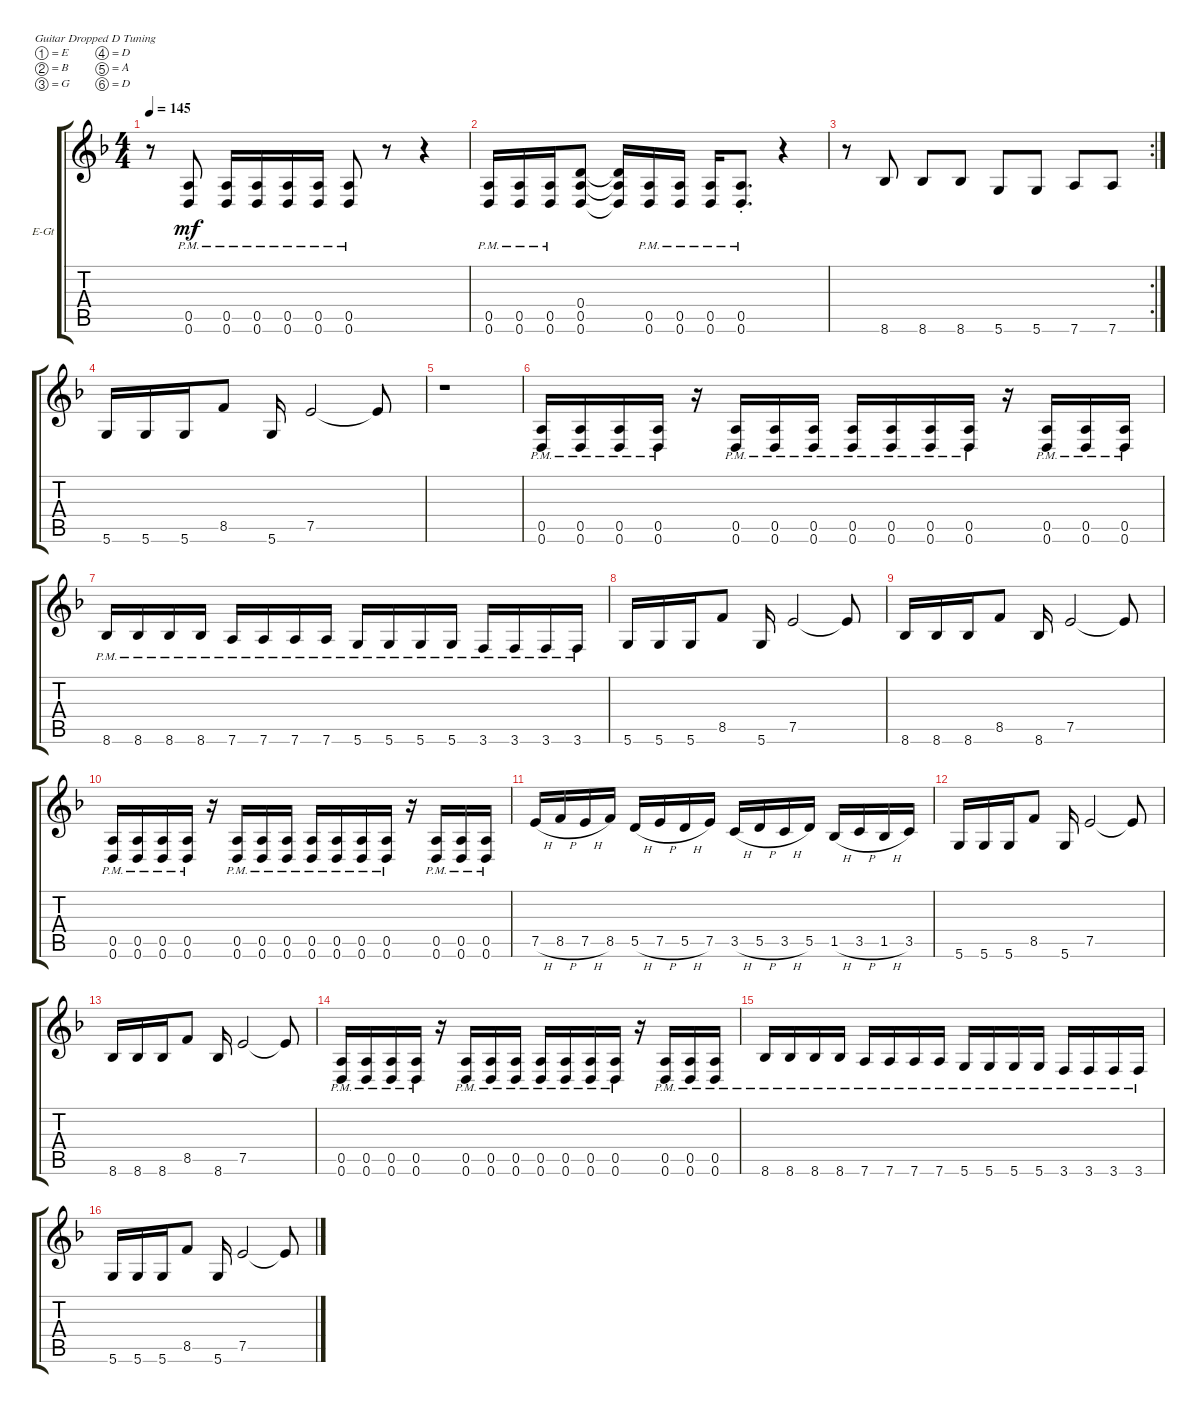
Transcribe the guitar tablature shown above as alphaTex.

\defaultSystemsLayout 4
\bracketExtendMode groupsimilarinstruments
\firstSystemTrackNameOrientation horizontal
\otherSystemsTrackNameOrientation horizontal
\track ("Electric Guitar" "E-Gt") {instrument overdrivenguitar}
\staff {score tabs}
\tuning (E4 B3 G3 D3 A2 D2)
\ts (4 4)
\tempo 145
\clef g2
\ks f
r.8{dy mf} (0.6{pm} 0.5{pm}).8 (0.6{pm} 0.5{pm}).16 (0.6{pm} 0.5{pm}).16 (0.6{pm} 0.5{pm}).16 (0.6{pm} 0.5{pm}).16 (0.6{pm} 0.5{pm}).8 r.8 r.4 |
(0.6{pm} 0.5{pm}).16 (0.6{pm} 0.5{pm}).16 (0.6{pm} 0.5{pm}).16 (0.6 0.5 0.4).8 (0.6{t} 0.5{t} 0.4{t}).16 (0.6{pm} 0.5{pm}).16 (0.6{pm} 0.5{pm}).16 (0.6{pm} 0.5{pm}).16 (0.6{pm st} 0.5{pm st}).8{d} r.4 |
\rc 2
r.8 8.6.8 8.6.8 8.6.8 5.6.8 5.6.8 7.6.8 7.6.8 |
5.6.16 5.6.16 5.6.16 8.5.8 5.6.16 7.5.2 7.5{t}.8 |
r.1 |
(0.6{pm} 0.5{pm}).16 (0.6{pm} 0.5{pm}).16 (0.6{pm} 0.5{pm}).16 (0.6{pm} 0.5{pm}).16 r.16 (0.6{pm} 0.5{pm}).16 (0.6{pm} 0.5{pm}).16 (0.6{pm} 0.5{pm}).16 (0.6{pm} 0.5{pm}).16 (0.6{pm} 0.5{pm}).16 (0.6{pm} 0.5{pm}).16 (0.6{pm} 0.5{pm}).16 r.16 (0.6{pm} 0.5{pm}).16 (0.6{pm} 0.5{pm}).16 (0.6{pm} 0.5{pm}).16 |
8.6{pm}.16 8.6{pm}.16 8.6{pm}.16 8.6{pm}.16 7.6{pm}.16 7.6{pm}.16 7.6{pm}.16 7.6{pm}.16 5.6{pm}.16 5.6{pm}.16 5.6{pm}.16 5.6{pm}.16 3.6{pm}.16 3.6{pm}.16 3.6{pm}.16 3.6{pm}.16 |
5.6.16 5.6.16 5.6.16 8.5.8 5.6.16 7.5.2 7.5{t}.8 |
8.6.16 8.6.16 8.6.16 8.5.8 8.6.16 7.5.2 7.5{t}.8 |
(0.6{pm} 0.5{pm}).16 (0.6{pm} 0.5{pm}).16 (0.6{pm} 0.5{pm}).16 (0.6{pm} 0.5{pm}).16 r.16 (0.6{pm} 0.5{pm}).16 (0.6{pm} 0.5{pm}).16 (0.6{pm} 0.5{pm}).16 (0.6{pm} 0.5{pm}).16 (0.6{pm} 0.5{pm}).16 (0.6{pm} 0.5{pm}).16 (0.6{pm} 0.5{pm}).16 r.16 (0.6{pm} 0.5{pm}).16 (0.6{pm} 0.5{pm}).16 (0.6{pm} 0.5{pm}).16 |
7.5{h}.16 8.5{h}.16 7.5{h}.16 8.5.16 5.5{h}.16 7.5{h}.16 5.5{h}.16 7.5.16 3.5{h}.16 5.5{h}.16 3.5{h}.16 5.5.16 1.5{h}.16 3.5{h}.16 1.5{h}.16 3.5.16 |
5.6.16 5.6.16 5.6.16 8.5.8 5.6.16 7.5.2 7.5{t}.8 |
8.6.16 8.6.16 8.6.16 8.5.8 8.6.16 7.5.2 7.5{t}.8 |
(0.6{pm} 0.5{pm}).16 (0.6{pm} 0.5{pm}).16 (0.6{pm} 0.5{pm}).16 (0.6{pm} 0.5{pm}).16 r.16 (0.6{pm} 0.5{pm}).16 (0.6{pm} 0.5{pm}).16 (0.6{pm} 0.5{pm}).16 (0.6{pm} 0.5{pm}).16 (0.6{pm} 0.5{pm}).16 (0.6{pm} 0.5{pm}).16 (0.6{pm} 0.5{pm}).16 r.16 (0.6{pm} 0.5{pm}).16 (0.6{pm} 0.5{pm}).16 (0.6{pm} 0.5{pm}).16 |
8.6{pm}.16 8.6{pm}.16 8.6{pm}.16 8.6{pm}.16 7.6{pm}.16 7.6{pm}.16 7.6{pm}.16 7.6{pm}.16 5.6{pm}.16 5.6{pm}.16 5.6{pm}.16 5.6{pm}.16 3.6{pm}.16 3.6{pm}.16 3.6{pm}.16 3.6{pm}.16 |
5.6.16 5.6.16 5.6.16 8.5.8 5.6.16 7.5.2 7.5{t}.8
